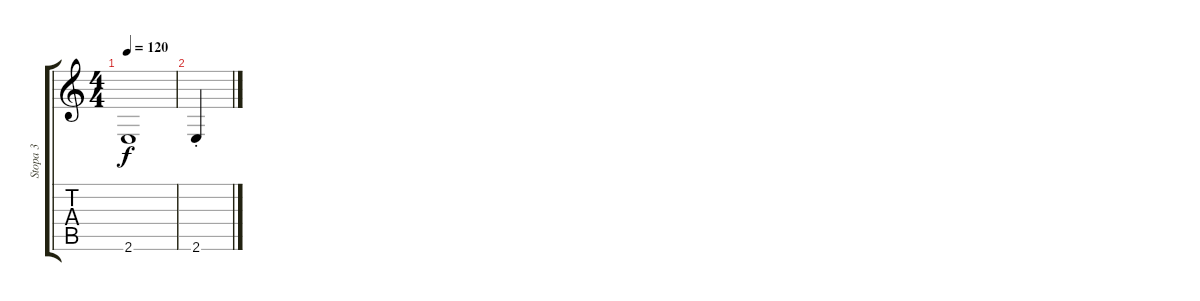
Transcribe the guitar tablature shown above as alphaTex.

\track ("Stopa 3" "Stopa 3") {instrument electricbassfinger}
\staff {score tabs}
\tuning (E4 B3 G3 D3 A2 D2) {hide}
\ts (4 4)
\tempo 120
\clef g2
\ks c
2.6.1{dy f} |
2.6{st}.4
